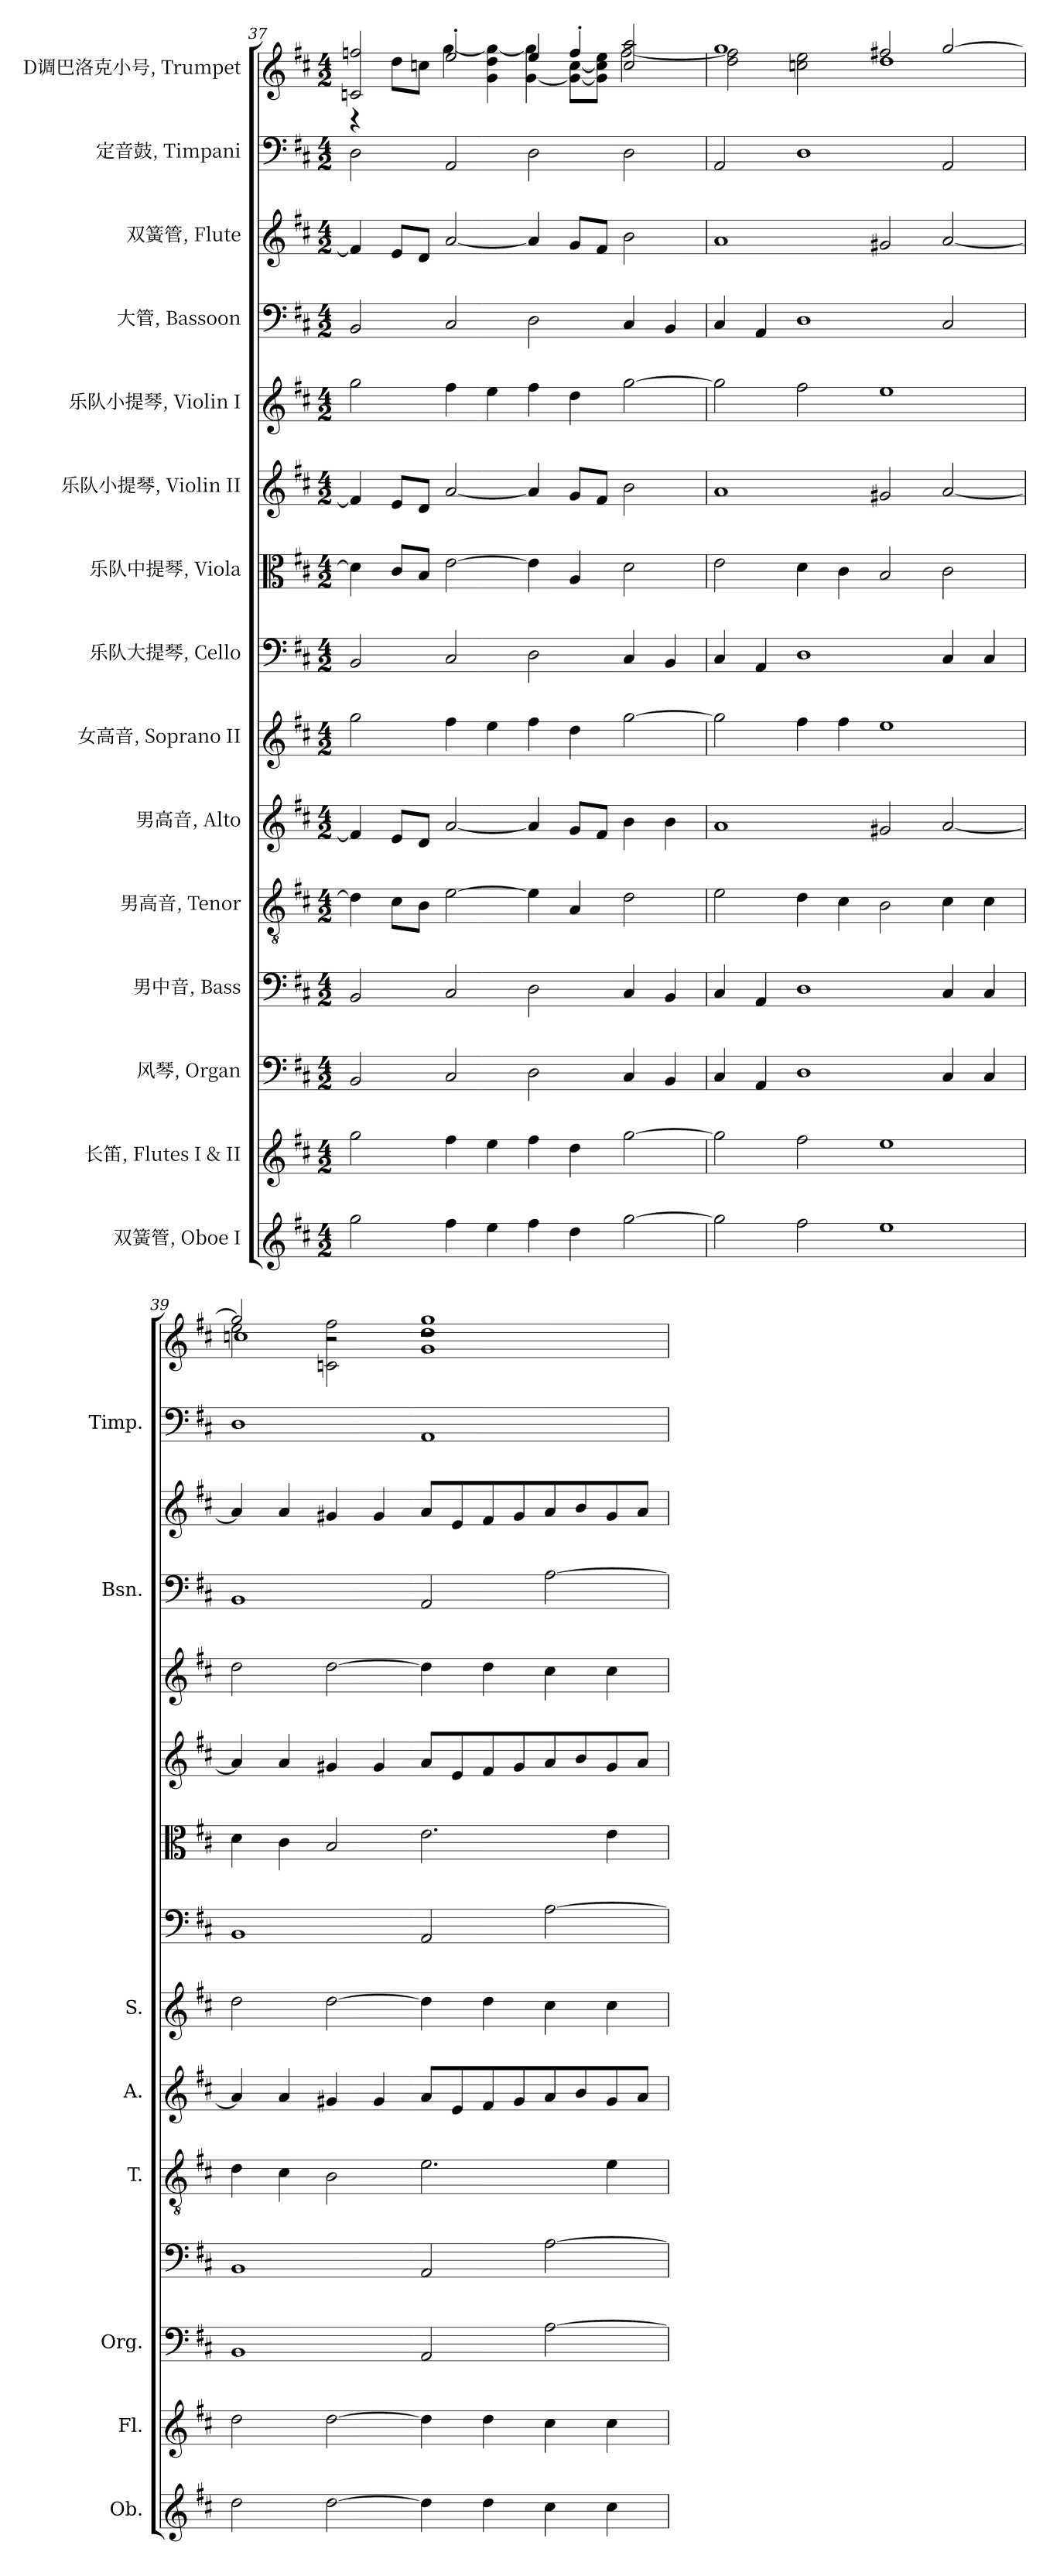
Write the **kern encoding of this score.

**kern	**kern	**kern	**kern	**kern	**kern	**kern	**kern	**kern	**kern	**kern	**kern	**kern	**kern	**kern
*part15	*part14	*part13	*part12	*part11	*part10	*part9	*part8	*part7	*part6	*part5	*part4	*part3	*part2	*part1
*staff15	*staff14	*staff13	*staff12	*staff11	*staff10	*staff9	*staff8	*staff7	*staff6	*staff5	*staff4	*staff3	*staff2	*staff1
*I"双簧管, Oboe I	*I"长笛, Flutes I &amp; II	*I"风琴, Organ	*I"男中音, Bass	*I"男高音, Tenor	*I"男高音, Alto	*I"女高音, Soprano II	*I"乐队大提琴, Cello	*I"乐队中提琴, Viola	*I"乐队小提琴, Violin II	*I"乐队小提琴, Violin I	*I"大管, Bassoon	*I"双簧管, Flute	*I"定音鼓, Timpani	*I"D调巴洛克小号, Trumpet
*I'Ob.	*I'Fl.	*I'Org.	*	*I'T.	*I'A.	*I'S.	*	*	*	*	*I'Bsn.	*	*I'Timp.	*
*clefG2	*clefG2	*clefF4	*clefF4	*clefGv2	*clefG2	*clefG2	*clefF4	*clefC3	*clefG2	*clefG2	*clefF4	*clefG2	*clefF4	*clefG2
*	*	*	*	*	*	*	*	*	*	*	*	*	*	*ITrd-1c-2
*k[f#c#]	*k[f#c#]	*k[f#c#]	*k[f#c#]	*k[f#c#]	*k[f#c#]	*k[f#c#]	*k[f#c#]	*k[f#c#]	*k[f#c#]	*k[f#c#]	*k[f#c#]	*k[f#c#]	*k[f#c#]	*k[f#c#g#d#]
*M4/2	*M4/2	*M4/2	*M4/2	*M4/2	*M4/2	*M4/2	*M4/2	*M4/2	*M4/2	*M4/2	*M4/2	*M4/2	*M4/2	*M4/2
=37	=37	=37	=37	=37	=37	=37	=37	=37	=37	=37	=37	=37	=37	=37
*	*	*	*	*	*	*	*	*	*	*	*	*	*	*^
2gg\	2gg\	2BB/	2BB/	4d\]	4f#/]	2gg\	2BB/	4d\]	4f#/]	2gg\	2BB/	4f#/]	2D\	2dn/ 2ggn/	4r
.	.	.	.	8c#\L	8e/L	.	.	8c#/L	8e/L	.	.	8e/L	.	.	8ee\L
.	.	.	.	8B\J	8d/J	.	.	8B/J	8d/J	.	.	8d/J	.	.	8ddn\J
4ff#\	4ff#\	2C#/	2C#/	[2e\	[2a/	4ff#\	2C#/	[2e\	[2a/	4ff#\	2C#/	[2a/	2AA/	2ff#'/	[4aa\
4ee\	4ee\	.	.	.	.	4ee\	.	.	.	4ee\	.	.	.	.	4a\ 4ee\ 4aa\_
4ff#\	4ff#\	2D\	2D\	4e\]	4a/]	4ff#\	2D\	4e\]	4a/]	4ff#\	2D\	4a/]	2D\	4ff#/	[4a\ 4aa\]
4dd\	4dd\	.	.	4A/	8g/L	4dd\	.	4A/	8g/L	4dd\	.	8g/L	.	4gg'/	8a\_ [8dd\L
.	.	.	.	.	8f#/J	.	.	.	8f#/J	.	.	8f#/J	.	.	8a\] 8dd\] 8ff#\J
[2gg\	[2gg\	4C#/	4C#/	2d\	4b\	[2gg\	4C#/	2d\	2b\	[2gg\	4C#/	2b\	2D\	2dd/ 2bb/	[2gg\
.	.	4BB/	4BB/	.	4b\	.	4BB/	.	.	.	4BB/	.	.	.	.
=38	=38	=38	=38	=38	=38	=38	=38	=38	=38	=38	=38	=38	=38	=38	=38
2gg\]	2gg\]	4C#/	4C#/	2e\	1a	2gg\]	4C#/	2e\	1a	2gg\]	4C#/	1a	2AA/	1aa	2ee\ 2gg\]
.	.	4AA/	4AA/	.	.	.	4AA/	.	.	.	4AA/	.	.	.	.
2ff#\	2ff#\	1D	1D	4d\	.	4ff#\	1D	4d\	.	2ff#\	1D	.	1D	.	2ddn\ 2ff#\
.	.	.	.	4c#\	.	4ff#\	.	4c#\	.	.	.	.	.	.	.
1ee	1ee	.	.	2B\	2g#X/	1ee	.	2B/	2g#X/	1ee	.	2g#X/	.	2gg#X/	1ee
.	.	4C#/	4C#/	4c#\	[2a/	.	4C#/	2c#\	[2a/	.	2C#/	[2a/	2AA/	[2aa/	.
.	.	4C#/	4C#/	4c#\	.	.	4C#/	.	.	.	.	.	.	.	.
!!LO:PB:g=z
=39	=39	=39	=39	=39	=39	=39	=39	=39	=39	=39	=39	=39	=39	=39	=39
*	*	*	*	*	*	*	*	*	*	*	*	*	*	*	*^
2dd\	2dd\	1BB	1BB	4d\	4a/]	2dd\	1BB	4d\	4a/]	2dd\	1BB	4a/]	1D	2aa/]	2ff#\	1ddn
.	.	.	.	4c#\	4a/	.	.	4c#\	4a/	.	.	4a/	.	.	.	.
[2dd\	[2dd\	.	.	2B\	4g#X/	[2dd\	.	2B/	4g#X/	[2dd\	.	4g#X/	.	2r	2dn\ 2gg#\	.
.	.	.	.	.	4g#/	.	.	.	4g#/	.	.	4g#/	.	.	.	.
4dd\]	4dd\]	2AA/	2AA/	2.e\	8a/L	4dd\]	2AA/	2.e\	8a/L	4dd\]	2AA/	8a/L	1AA	1r	1a 1ee 1aa	1r
.	.	.	.	.	8e/	.	.	.	8e/	.	.	8e/	.	.	.	.
4dd\	4dd\	.	.	.	8f#/	4dd\	.	.	8f#/	4dd\	.	8f#/	.	.	.	.
.	.	.	.	.	8g#/	.	.	.	8g#/	.	.	8g#/	.	.	.	.
4cc#\	4cc#\	[2A\	[2A\	.	8a/	4cc#\	[2A\	.	8a/	4cc#\	[2A\	8a/	.	.	.	.
.	.	.	.	.	8b/	.	.	.	8b/	.	.	8b/	.	.	.	.
4cc#\	4cc#\	.	.	4e\	8g#/	4cc#\	.	4e\	8g#/	4cc#\	.	8g#/	.	.	.	.
.	.	.	.	.	8a/J	.	.	.	8a/J	.	.	8a/J	.	.	.	.
*	*	*	*	*	*	*	*	*	*	*	*	*	*	*v	*v	*v
=	=	=	=	=	=	=	=	=	=	=	=	=	=	=
*-	*-	*-	*-	*-	*-	*-	*-	*-	*-	*-	*-	*-	*-	*-
